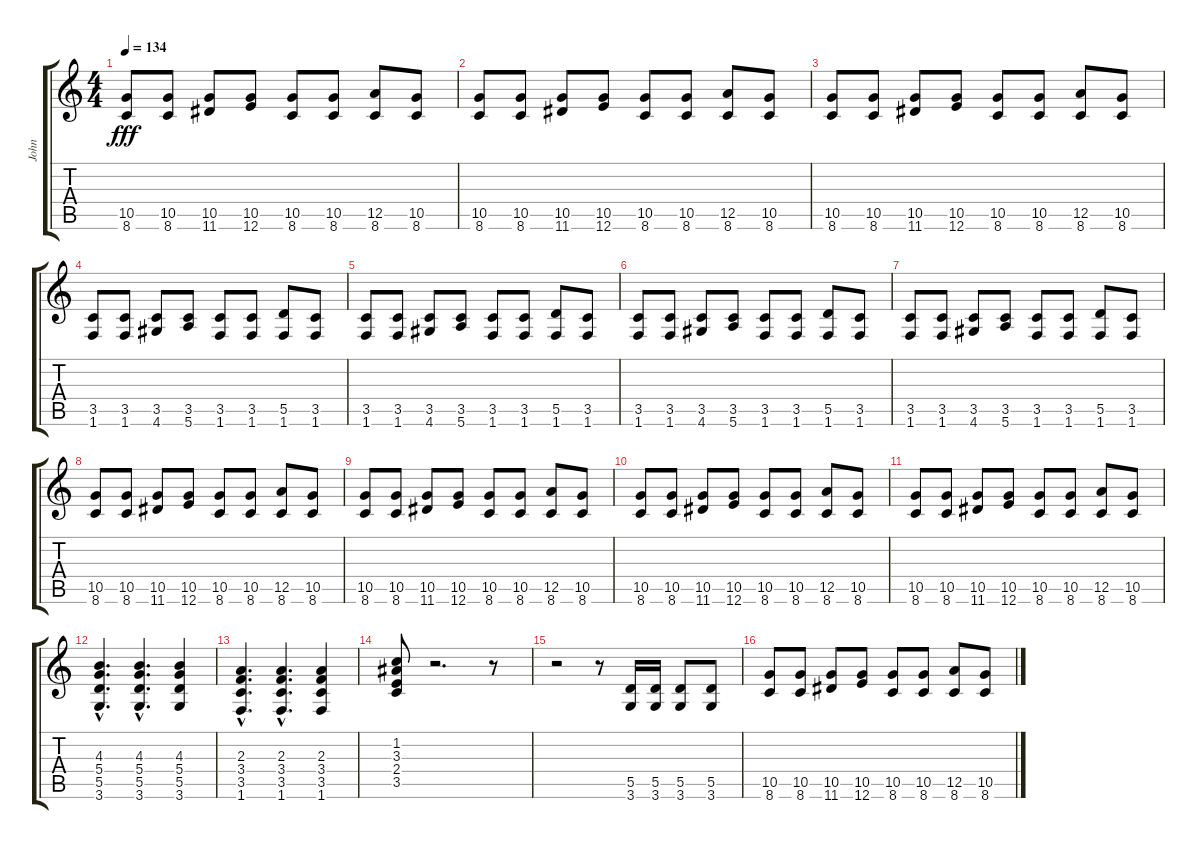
\track ("John" "John") {instrument electricguitarjazz}
\staff {score tabs}
\tuning (E4 B3 G3 D3 A2 E2) {hide}
\ts (4 4)
\tempo 134
\clef g2
\ks c
(10.5 8.6).8{dy fff} (10.5 8.6).8 (10.5 11.6).8 (10.5 12.6).8 (10.5 8.6).8 (10.5 8.6).8 (12.5 8.6).8 (10.5 8.6).8 |
(10.5 8.6).8 (10.5 8.6).8 (10.5 11.6).8 (10.5 12.6).8 (10.5 8.6).8 (10.5 8.6).8 (12.5 8.6).8 (10.5 8.6).8 |
(10.5 8.6).8 (10.5 8.6).8 (10.5 11.6).8 (10.5 12.6).8 (10.5 8.6).8 (10.5 8.6).8 (12.5 8.6).8 (10.5 8.6).8 |
(3.5 1.6).8 (3.5 1.6).8 (3.5 4.6).8 (3.5 5.6).8 (3.5 1.6).8 (3.5 1.6).8 (5.5 1.6).8 (3.5 1.6).8 |
(3.5 1.6).8 (3.5 1.6).8 (3.5 4.6).8 (3.5 5.6).8 (3.5 1.6).8 (3.5 1.6).8 (5.5 1.6).8 (3.5 1.6).8 |
(3.5 1.6).8 (3.5 1.6).8 (3.5 4.6).8 (3.5 5.6).8 (3.5 1.6).8 (3.5 1.6).8 (5.5 1.6).8 (3.5 1.6).8 |
(3.5 1.6).8 (3.5 1.6).8 (3.5 4.6).8 (3.5 5.6).8 (3.5 1.6).8 (3.5 1.6).8 (5.5 1.6).8 (3.5 1.6).8 |
(10.5 8.6).8 (10.5 8.6).8 (10.5 11.6).8 (10.5 12.6).8 (10.5 8.6).8 (10.5 8.6).8 (12.5 8.6).8 (10.5 8.6).8 |
(10.5 8.6).8 (10.5 8.6).8 (10.5 11.6).8 (10.5 12.6).8 (10.5 8.6).8 (10.5 8.6).8 (12.5 8.6).8 (10.5 8.6).8 |
(10.5 8.6).8 (10.5 8.6).8 (10.5 11.6).8 (10.5 12.6).8 (10.5 8.6).8 (10.5 8.6).8 (12.5 8.6).8 (10.5 8.6).8 |
(10.5 8.6).8 (10.5 8.6).8 (10.5 11.6).8 (10.5 12.6).8 (10.5 8.6).8 (10.5 8.6).8 (12.5 8.6).8 (10.5 8.6).8 |
(4.3{hac} 5.4{hac} 5.5{hac} 3.6{hac}).4{d} (4.3{hac} 5.4{hac} 5.5{hac} 3.6{hac}).4{d} (4.3 5.4 5.5 3.6).4 |
(2.3{hac} 3.4{hac} 3.5{hac} 1.6{hac}).4{d} (2.3{hac} 3.4{hac} 3.5{hac} 1.6{hac}).4{d} (2.3 3.4 3.5 1.6).4 |
(1.2 3.3 2.4 3.5).8 r.2{d} r.8 |
r.2 r.8 (5.5 3.6).16{volume 16} (5.5 3.6).16 (5.5 3.6).8 (5.5 3.6).8 |
(10.5 8.6).8 (10.5 8.6).8 (10.5 11.6).8 (10.5 12.6).8 (10.5 8.6).8 (10.5 8.6).8 (12.5 8.6).8 (10.5 8.6).8
